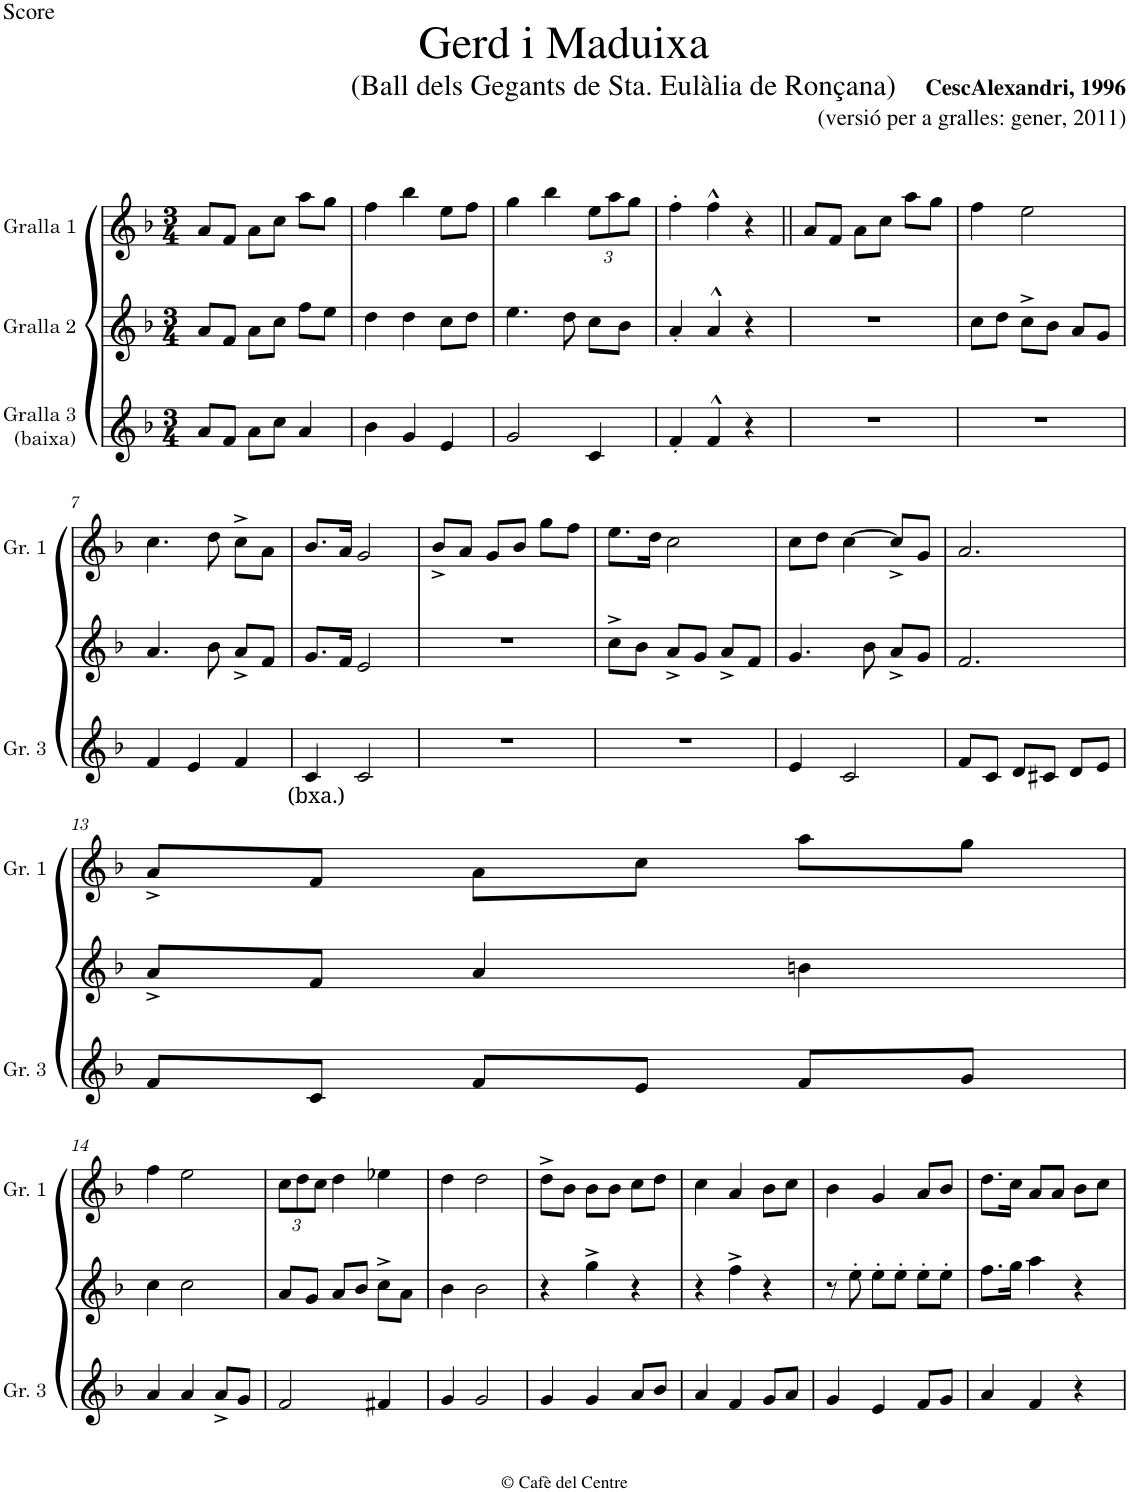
**kern	**kern	**kern
*part3	*part2	*part1
*staff3	*staff2	*staff1
*I"Gralla 3 (baixa)	*I"Gralla 2	*I"Gralla 1
*I'Gr. 3	*	*I'Gr. 1
*clefG2	*clefG2	*clefG2
*k[b-]	*k[b-]	*k[b-]
*F:	*F:	*F:
*M3/4	*M3/4	*M3/4
=1	=1	=1
8a/L	8a/L	8a/L
8f/J	8f/J	8f/J
8a\L	8a\L	8a\L
8cc\J	8cc\J	8cc\J
4a/	8ff\L	8aa\L
.	8ee\J	8gg\J
=2	=2	=2
4b-\	4dd\	4ff\
4g/	4dd\	4bb-\
4e/	8cc\L	8ee\L
.	8dd\J	8ff\J
=3	=3	=3
2g/	4.ee\	4gg\
.	.	4bb-\
.	8dd\	.
*	*	*Xbrackettup
4c/	8cc\L	12ee\L
.	.	12aa\
.	8b-\J	.
.	.	12gg\J
=4	=4	=4
4f'/	4a'/	4ff'\
4f^^/	4a^^/	4ff^^\
4r	4r	4r
=5||	=5||	=5||
2.r	2.r	8a/L
.	.	8f/J
.	.	8a\L
.	.	8cc\J
.	.	8aa\L
.	.	8gg\J
=6	=6	=6
2.r	8cc\L	4ff\
.	8dd\J	.
.	8cc^\L	2ee\
.	8b-\J	.
.	8a/L	.
.	8g/J	.
!!LO:LB:g=z
=7	=7	=7
4f/	4.a/	4.cc\
4e/	.	.
.	8b-\	8dd\
4f/	8a^/L	8cc^\L
.	8f/J	8a\J
!LO:TX:b:t=(bxa.)	!	!
=8	=8	=8
4c/	8.g/L	8.b-/L
.	16f/Jk	16a/Jk
2c/	2e/	2g/
=9	=9	=9
2.r	2.r	8b-^/L
.	.	8a/J
.	.	8g/L
.	.	8b-/J
.	.	8gg\L
.	.	8ff\J
=10	=10	=10
2.r	8cc^\L	8.ee\L
.	8b-\J	.
.	.	16dd\Jk
.	8a^/L	2cc\
.	8g/J	.
.	8a^/L	.
.	8f/J	.
=11	=11	=11
4e/	4.g/	8cc\L
.	.	8dd\J
2c/	.	[>4cc\
.	8b-\	.
.	8a^/L	8cc^/L]
.	8g/J	8g/J
=12	=12	=12
8f/L	2.f/	2.a/
8c/J	.	.
8d/L	.	.
8c#X/J	.	.
8d/L	.	.
8e/J	.	.
!!LO:LB:g=z
=13	=13	=13
8f/L	8a^/L	8a^/L
8c/J	8f/J	8f/J
8f/L	4a/	8a\L
8e/J	.	8cc\J
8f/L	4bn\	8aa\L
8g/J	.	8gg\J
!!LO:LB:g=z
=14	=14	=14
4a/	4cc\	4ff\
4a/	2cc\	2ee\
8a^/L	.	.
8g/J	.	.
=15	=15	=15
2f/	8a/L	12cc\L
.	.	12dd\
.	8g/J	.
.	.	12cc\J
.	8a/L	4dd\
.	8b-/J	.
4f#X/	8cc^\L	4ee-X\
.	8a\J	.
=16	=16	=16
4g/	4b-\	4dd\
2g/	2b-\	2dd\
=17	=17	=17
4g/	4r	8dd^\L
.	.	8b-\J
4g/	4gg^\	8b-\L
.	.	8b-\J
8a/L	4r	8cc\L
8b-/J	.	8dd\J
=18	=18	=18
4a/	4r	4cc\
4f/	4ff^\	4a/
8g/L	4r	8b-\L
8a/J	.	8cc\J
=19	=19	=19
4g/	8r	4b-\
.	8ee'\	.
4e/	8ee'\L	4g/
.	8ee'\J	.
8f/L	8ee'\L	8a/L
8g/J	8ee'\J	8b-/J
=20	=20	=20
4a/	8.ff\L	8.dd\L
.	16gg\Jk	16cc\Jk
4f/	4aa\	8a/L
.	.	8a/J
4r	4r	8b-\L
.	.	8cc\J
=	=	=
*-	*-	*-
